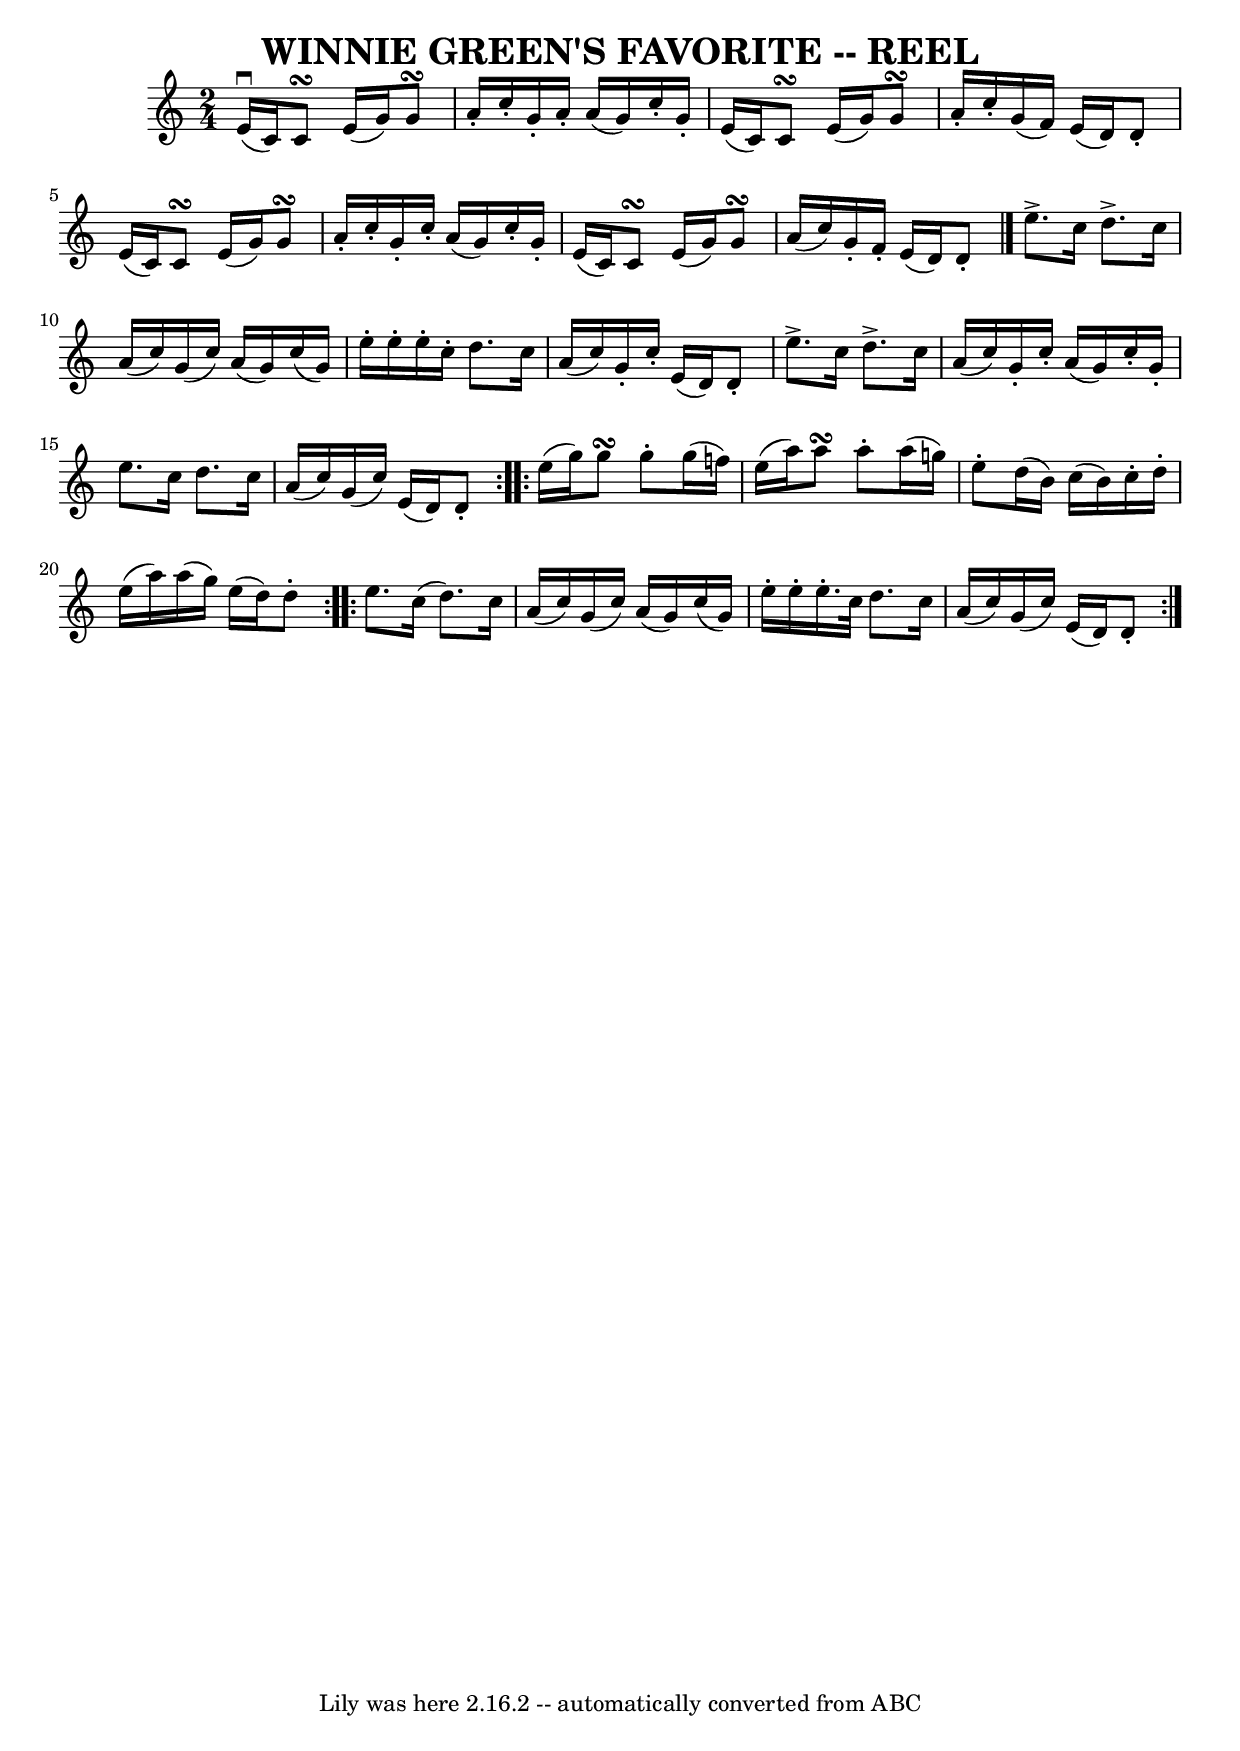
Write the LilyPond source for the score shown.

\version "2.7.40"
\include "Mammoth.ily"
\header {
	%% book = "Ryan's Mammoth Collection of Fiddle Tunes"
	crossRefNumber = "1"
	footnotes = ""
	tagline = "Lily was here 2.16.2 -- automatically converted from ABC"
	title = "WINNIE GREEN'S FAVORITE -- REEL"
}
voicedefault =  {


\time 2/4 
\key c \major e'16^\downbow(c'16) c'8\turn e'16 (
g'16) g'8\turn    |
 a'16 -. c''16 -. g'16 -. a'16 -. a'16 
(g'16) c''16 -. g'16 -.   |
 e'16 (c'16) c'8\turn    
e'16 (g'16) g'8\turn    |
 a'16 -. c''16 -. g'16 (f'16  
-) e'16 (d'16) d'8 -.   |
 e'16 (c'16) c'8\turn    
e'16 (g'16) g'8\turn    |
 a'16 -. c''16 -. g'16 -. c''16 
-. a'16 (g'16) c''16 -. g'16 -.   |
 e'16 (c'16)   
c'8\turn e'16 (g'16) g'8\turn    |
 a'16 (c''16)   
g'16 -. f'16 -. e'16 (d'16) d'8 -.   \bar "|."     
\repeat volta 2 { e''8.^\accent c''16 d''8.^\accent c''16    
|
 a'16 (c''16) g'16 (c''16) a'16 (g'16) c''16 
(g'16)   |
 e''16 -. e''16 -. e''16 -. c''16 -. d''8.    
c''16    |
 a'16 (c''16) g'16 -. c''16 -. e'16 (d'16) 
 d'8 -.   |
 e''8.^\accent c''16 d''8.^\accent c''16    
|
 a'16 (c''16) g'16 -. c''16 -. a'16 (g'16) c''16 
-. g'16 -.   |
 e''8. c''16 d''8. c''16    |
 a'16 (
 c''16) g'16 (c''16) e'16 (d'16) d'8 -.   }     
\repeat volta 2 { e''16 (g''16) g''8\turn g''8 -. g''16 (
f''!16)   |
 e''16 (a''16) a''8\turn a''8 -. a''16 (
g''!16)   |
 e''8 -. d''16 (b'16) c''16 (b'16)   
c''16 -. d''16 -.   |
 e''16 (a''16) a''16 (g''16)   
e''16 (d''16) d''8 -.   }     \repeat volta 2 { e''8. c''16 (
d''8.) c''16    |
 a'16 (c''16) g'16 (c''16) a'16 
(g'16) c''16 (g'16)   |
 e''16 -. e''16 -. e''16. -.  
 c''32 d''8. c''16    |
 a'16 (c''16) g'16 (c''16)  
 e'16 (d'16) d'8 -.   }
}

\score{
    <<

	\context Staff="default"
	{
	    \voicedefault 
	}

    >>
	\layout {
	}
	\midi {}
}
